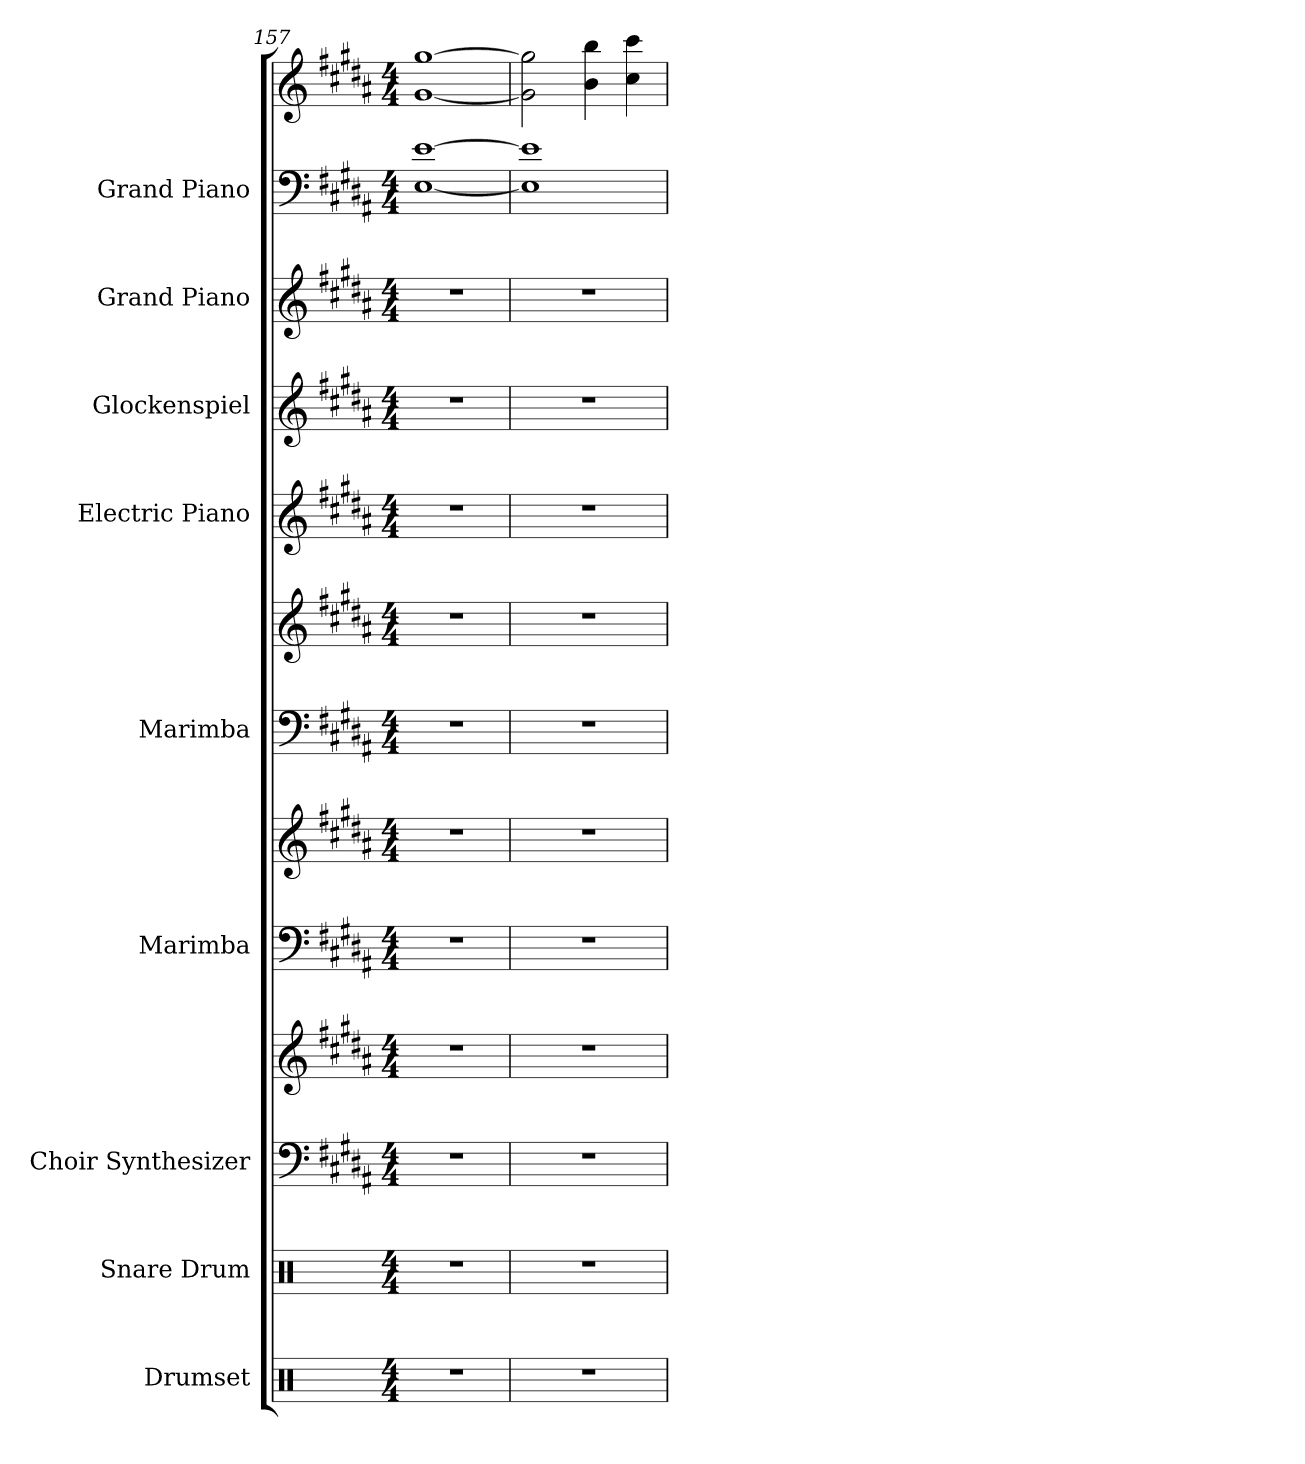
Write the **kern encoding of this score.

**kern	**kern	**kern	**kern	**kern	**kern	**kern	**kern	**kern	**kern	**kern	**kern	**kern
*part9	*part8	*part7	*part7	*part6	*part6	*part5	*part5	*part4	*part3	*part2	*part1	*part1
*staff13	*staff12	*staff11	*staff10	*staff9	*staff8	*staff7	*staff6	*staff5	*staff4	*staff3	*staff2	*staff1
*I"Drumset	*I"Snare Drum	*I"Choir Synthesizer	*	*I"Marimba	*	*I"Marimba	*	*I"Electric Piano	*I"Glockenspiel	*I"Grand Piano	*I"Grand Piano	*
*I'Drs.	*I'Sn. Dr.	*I'Synth.	*	*I'Mrm.	*	*I'Mrm.	*	*I'El. Pno.	*I'Glk.	*I'Pno.	*I'Pno.	*
*clefX	*clefX	*clefF4	*clefG2	*clefF4	*clefG2	*clefF4	*clefG2	*clefG2	*clefG2	*clefG2	*clefF4	*clefG2
*	*	*	*	*	*	*	*	*	*ITrd-14c-24	*	*	*
*k[]	*k[]	*k[f#c#g#d#a#]	*k[f#c#g#d#a#]	*k[f#c#g#d#a#]	*k[f#c#g#d#a#]	*k[f#c#g#d#a#]	*k[f#c#g#d#a#]	*k[f#c#g#d#a#]	*k[f#c#g#d#a#]	*k[f#c#g#d#a#]	*k[f#c#g#d#a#]	*k[f#c#g#d#a#]
*M4/4	*M4/4	*M4/4	*M4/4	*M4/4	*M4/4	*M4/4	*M4/4	*M4/4	*M4/4	*M4/4	*M4/4	*M4/4
=157	=157	=157	=157	=157	=157	=157	=157	=157	=157	=157	=157	=157
1r	1r	1r	1r	1r	1r	1r	1r	1r	1r	1r	[1E [1e	[1g# [1gg#
=158	=158	=158	=158	=158	=158	=158	=158	=158	=158	=158	=158	=158
1r	1r	1r	1r	1r	1r	1r	1r	1r	1r	1r	1E] 1e]	2g#\] 2gg#\]
.	.	.	.	.	.	.	.	.	.	.	.	4b\ 4bb\
.	.	.	.	.	.	.	.	.	.	.	.	4cc#\ 4ccc#\
=	=	=	=	=	=	=	=	=	=	=	=	=
*-	*-	*-	*-	*-	*-	*-	*-	*-	*-	*-	*-	*-
